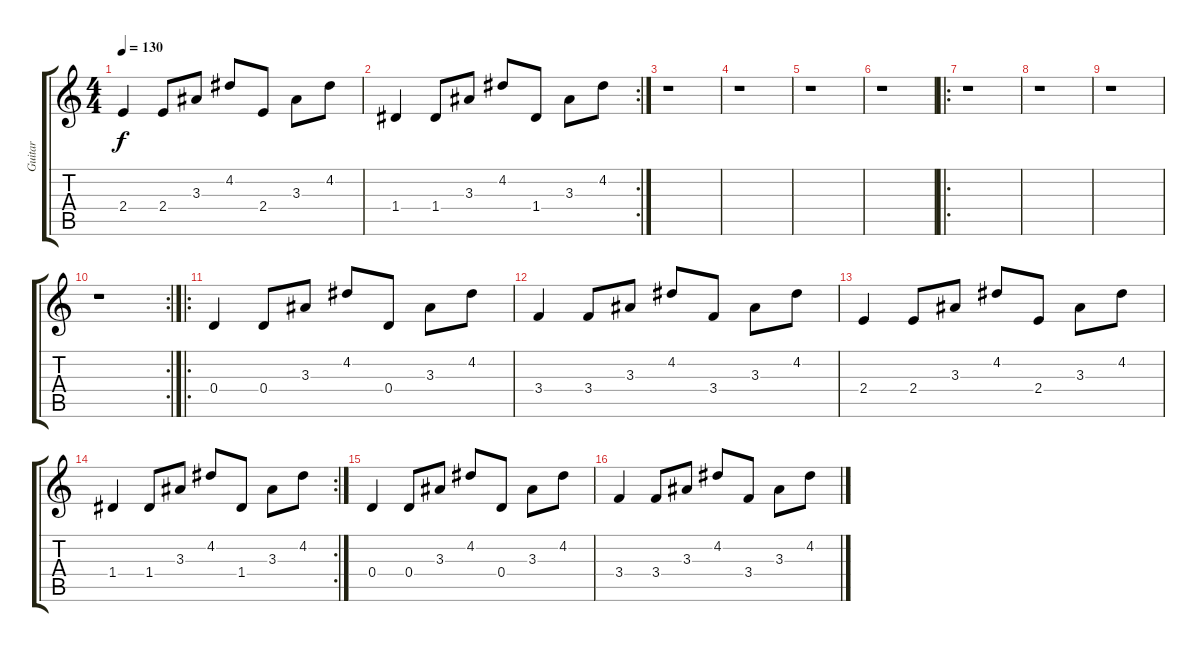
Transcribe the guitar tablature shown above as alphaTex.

\track ("Guitar" "Guitar") {instrument acousticguitarsteel}
\staff {score tabs}
\tuning (E4 B3 G3 D3 A2 E2) {hide}
\ts (4 4)
\tempo 130
\clef g2
\ks c
2.4.4{dy f} 2.4.8 3.3.8 4.2.8 2.4.8 3.3.8 4.2.8 |
\rc 2
1.4.4 1.4.8 3.3.8 4.2.8 1.4.8 3.3.8 4.2.8 |
r.1 |
r.1 |
r.1 |
r.1 |
\ro
r.1 |
r.1 |
r.1 |
\rc 2
r.1 |
\ro
0.4.4 0.4.8 3.3.8 4.2.8 0.4.8 3.3.8 4.2.8 |
3.4.4 3.4.8 3.3.8 4.2.8 3.4.8 3.3.8 4.2.8 |
2.4.4 2.4.8 3.3.8 4.2.8 2.4.8 3.3.8 4.2.8 |
\rc 2
1.4.4 1.4.8 3.3.8 4.2.8 1.4.8 3.3.8 4.2.8 |
0.4.4 0.4.8 3.3.8 4.2.8 0.4.8 3.3.8 4.2.8 |
3.4.4 3.4.8 3.3.8 4.2.8 3.4.8 3.3.8 4.2.8
